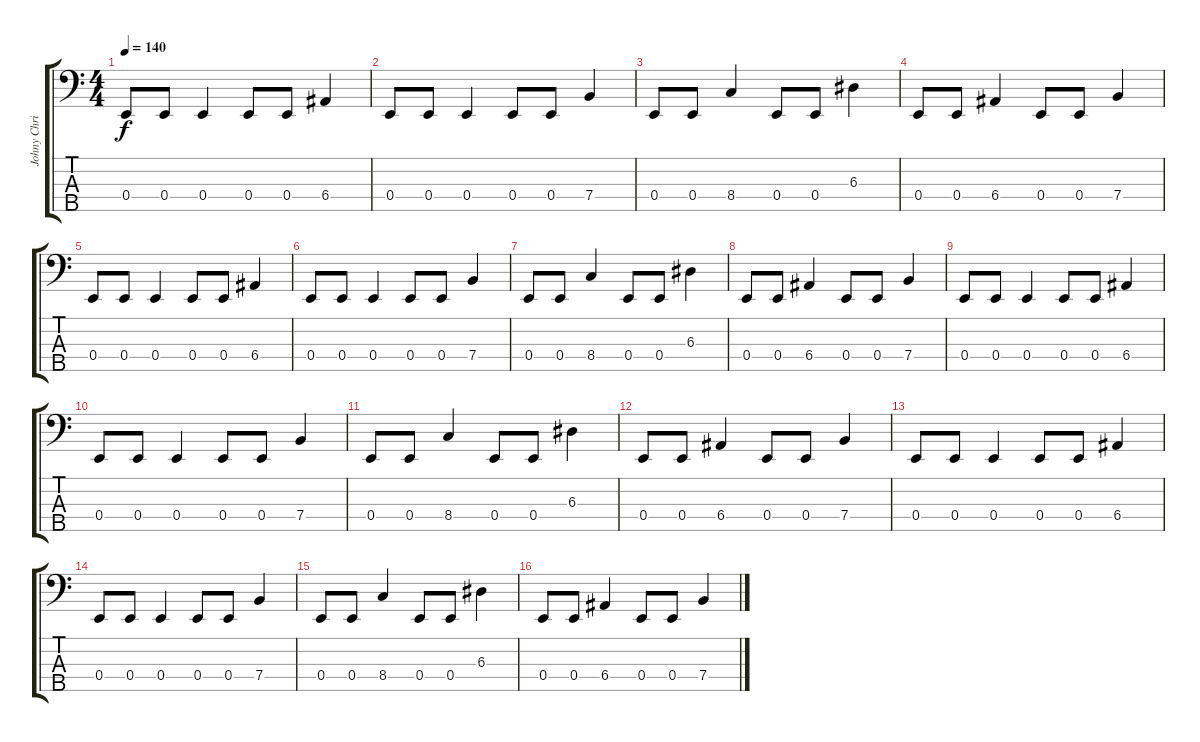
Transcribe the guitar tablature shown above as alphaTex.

\track ("Johny Christ" "Johny Chri") {instrument electricbasspick}
\staff {score tabs}
\tuning (G2 D2 A1 E1 B0) {hide}
\ts (4 4)
\tempo 140
\clef f4
\ks c
0.4.8{dy f} 0.4.8 0.4.4 0.4.8 0.4.8 6.4.4 |
0.4.8 0.4.8 0.4.4 0.4.8 0.4.8 7.4.4 |
0.4.8 0.4.8 8.4.4 0.4.8 0.4.8 6.3.4 |
0.4.8 0.4.8 6.4.4 0.4.8 0.4.8 7.4.4 |
0.4.8 0.4.8 0.4.4 0.4.8 0.4.8 6.4.4 |
0.4.8 0.4.8 0.4.4 0.4.8 0.4.8 7.4.4 |
0.4.8 0.4.8 8.4.4 0.4.8 0.4.8 6.3.4 |
0.4.8 0.4.8 6.4.4 0.4.8 0.4.8 7.4.4 |
0.4.8 0.4.8 0.4.4 0.4.8 0.4.8 6.4.4 |
0.4.8 0.4.8 0.4.4 0.4.8 0.4.8 7.4.4 |
0.4.8 0.4.8 8.4.4 0.4.8 0.4.8 6.3.4 |
0.4.8 0.4.8 6.4.4 0.4.8 0.4.8 7.4.4 |
0.4.8 0.4.8 0.4.4 0.4.8 0.4.8 6.4.4 |
0.4.8 0.4.8 0.4.4 0.4.8 0.4.8 7.4.4 |
0.4.8 0.4.8 8.4.4 0.4.8 0.4.8 6.3.4 |
0.4.8 0.4.8 6.4.4 0.4.8 0.4.8 7.4.4
